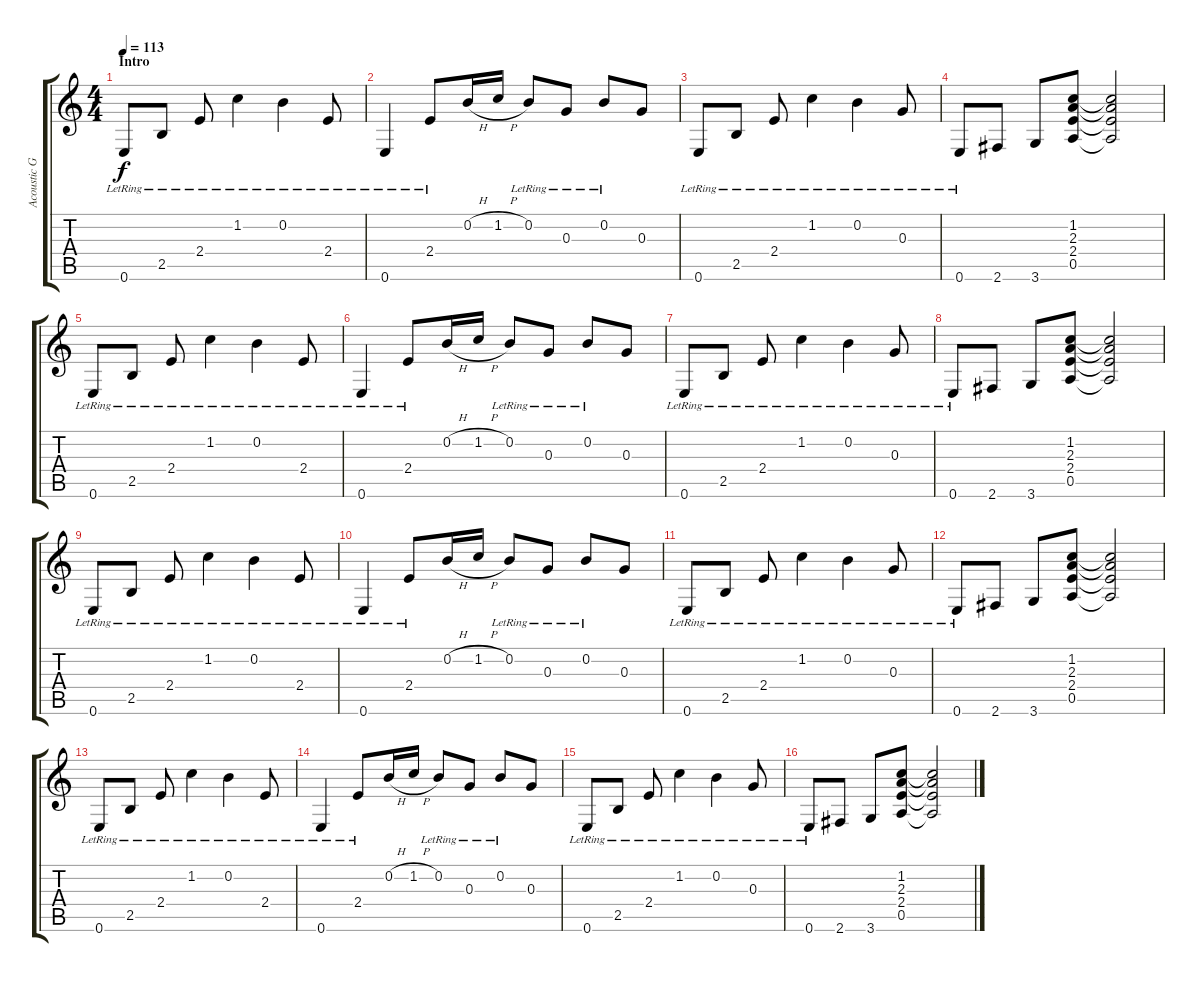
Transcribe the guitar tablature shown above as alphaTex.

\track ("Acoustic Guitar" "Acoustic G") {instrument acousticguitarnylon}
\staff {score tabs}
\tuning (E4 B3 G3 D3 A2 E2) {hide}
\ts (4 4)
\section ("" "Intro")
\tempo 113
\clef g2
\ks c
0.6{lr}.8{dy f instrument acousticguitarnylon} 2.5{lr}.8 2.4{lr}.8 1.2{lr}.4 0.2{lr}.4 2.4{lr}.8 |
0.6{lr}.4 2.4{lr}.8 0.2{h}.16 1.2{h}.16 0.2{lr}.8 0.3{lr}.8 0.2{lr}.8 0.3.8 |
0.6{lr}.8 2.5{lr}.8 2.4{lr}.8 1.2{lr}.4 0.2{lr}.4 0.3{lr}.8 |
0.6{lr}.8 2.6.8 3.6.8 (1.2 2.3 2.4 0.5).8 (1.2{t} 2.3{t} 2.4{t} 0.5{t}).2 |
0.6{lr}.8 2.5{lr}.8 2.4{lr}.8 1.2{lr}.4 0.2{lr}.4 2.4{lr}.8 |
0.6{lr}.4 2.4{lr}.8 0.2{h}.16 1.2{h}.16 0.2{lr}.8 0.3{lr}.8 0.2{lr}.8 0.3.8 |
0.6{lr}.8 2.5{lr}.8 2.4{lr}.8 1.2{lr}.4 0.2{lr}.4 0.3{lr}.8 |
0.6{lr}.8 2.6.8 3.6.8 (1.2 2.3 2.4 0.5).8 (1.2{t} 2.3{t} 2.4{t} 0.5{t}).2 |
0.6{lr}.8 2.5{lr}.8 2.4{lr}.8 1.2{lr}.4 0.2{lr}.4 2.4{lr}.8 |
0.6{lr}.4 2.4{lr}.8 0.2{h}.16 1.2{h}.16 0.2{lr}.8 0.3{lr}.8 0.2{lr}.8 0.3.8 |
0.6{lr}.8 2.5{lr}.8 2.4{lr}.8 1.2{lr}.4 0.2{lr}.4 0.3{lr}.8 |
0.6{lr}.8 2.6.8 3.6.8 (1.2 2.3 2.4 0.5).8 (1.2{t} 2.3{t} 2.4{t} 0.5{t}).2 |
0.6{lr}.8 2.5{lr}.8 2.4{lr}.8 1.2{lr}.4 0.2{lr}.4 2.4{lr}.8 |
0.6{lr}.4 2.4{lr}.8 0.2{h}.16 1.2{h}.16 0.2{lr}.8 0.3{lr}.8 0.2{lr}.8 0.3.8 |
0.6{lr}.8 2.5{lr}.8 2.4{lr}.8 1.2{lr}.4 0.2{lr}.4 0.3{lr}.8 |
0.6{lr}.8 2.6.8 3.6.8 (1.2 2.3 2.4 0.5).8 (1.2{t} 2.3{t} 2.4{t} 0.5{t}).2
